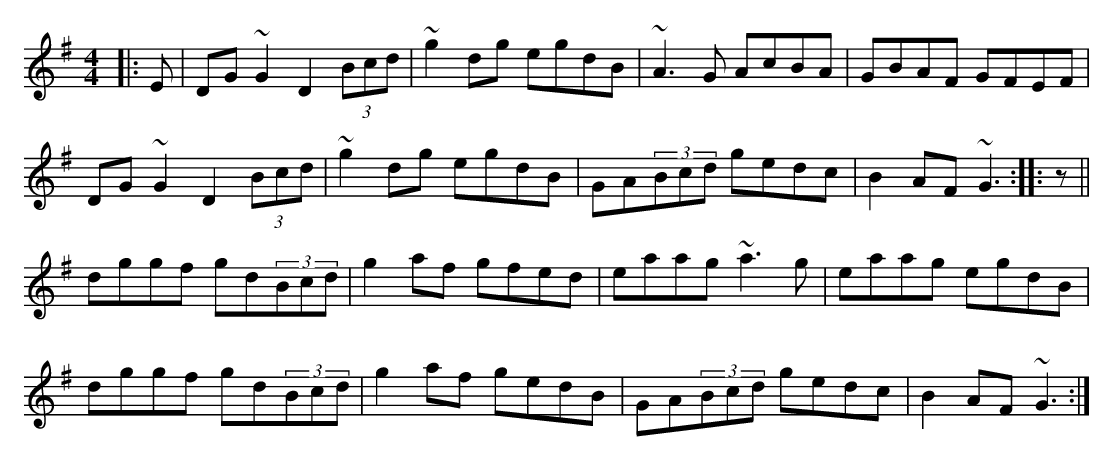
X:1
M:4/4
K:G
|:E|DG~G2 D2(3Bcd|~g2dg egdB|~A3G AcBA|GBAF GFEF|
DG~G2 D2(3Bcd|~g2dg egdB|GA(3Bcd gedc|B2AF ~G3:|:z||
dggf gd(3Bcd|g2af gfed|eaag ~a3g|eaag egdB|
dggf gd(3Bcd|g2af gedB|GA(3Bcd gedc|B2AF ~G3:|
